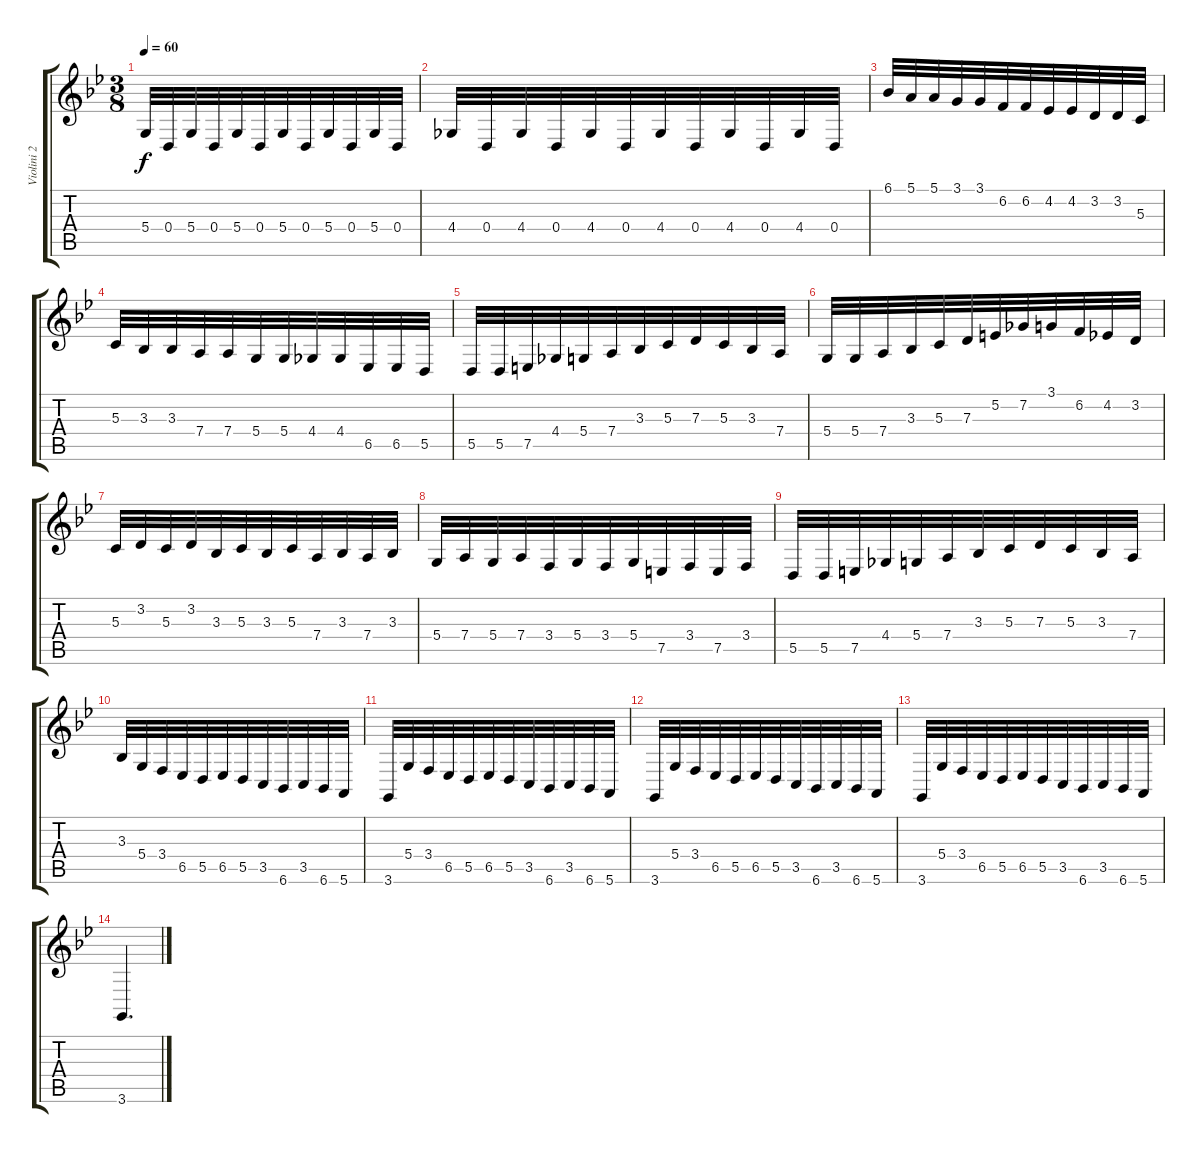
\track ("Violini 2" "Violini 2") {instrument violin}
\staff {score tabs}
\tuning (E4 B3 G3 D3 A2 E2) {hide}
\ts (3 8)
\tempo 60
\clef g2
\ks bb
5.4.32{dy f} 0.4.32 5.4.32 0.4.32 5.4.32 0.4.32 5.4.32 0.4.32 5.4.32 0.4.32 5.4.32 0.4.32 |
4.4.32 0.4.32 4.4.32 0.4.32 4.4.32 0.4.32 4.4.32 0.4.32 4.4.32 0.4.32 4.4.32 0.4.32 |
6.1.32 5.1.32 5.1.32 3.1.32 3.1.32 6.2.32 6.2.32 4.2.32 4.2.32 3.2.32 3.2.32 5.3.32 |
5.3.32 3.3.32 3.3.32 7.4.32 7.4.32 5.4.32 5.4.32 4.4.32 4.4.32 6.5.32 6.5.32 5.5.32 |
5.5.32 5.5.32 7.5.32 4.4.32 5.4.32 7.4.32 3.3.32 5.3.32 7.3.32 5.3.32 3.3.32 7.4.32 |
5.4.32 5.4.32 7.4.32 3.3.32 5.3.32 7.3.32 5.2.32 7.2.32 3.1.32 6.2.32 4.2.32 3.2.32 |
5.3.32 3.2.32 5.3.32 3.2.32 3.3.32 5.3.32 3.3.32 5.3.32 7.4.32 3.3.32 7.4.32 3.3.32 |
5.4.32 7.4.32 5.4.32 7.4.32 3.4.32 5.4.32 3.4.32 5.4.32 7.5.32 3.4.32 7.5.32 3.4.32 |
5.5.32 5.5.32 7.5.32 4.4.32 5.4.32 7.4.32 3.3.32 5.3.32 7.3.32 5.3.32 3.3.32 7.4.32 |
3.3.32 5.4.32 3.4.32 6.5.32 5.5.32 6.5.32 5.5.32 3.5.32 6.6.32 3.5.32 6.6.32 5.6.32 |
3.6.32 5.4.32 3.4.32 6.5.32 5.5.32 6.5.32 5.5.32 3.5.32 6.6.32 3.5.32 6.6.32 5.6.32 |
3.6.32 5.4.32 3.4.32 6.5.32 5.5.32 6.5.32 5.5.32 3.5.32 6.6.32 3.5.32 6.6.32 5.6.32 |
3.6.32 5.4.32 3.4.32 6.5.32 5.5.32 6.5.32 5.5.32 3.5.32 6.6.32 3.5.32 6.6.32 5.6.32 |
3.6.4{d}
